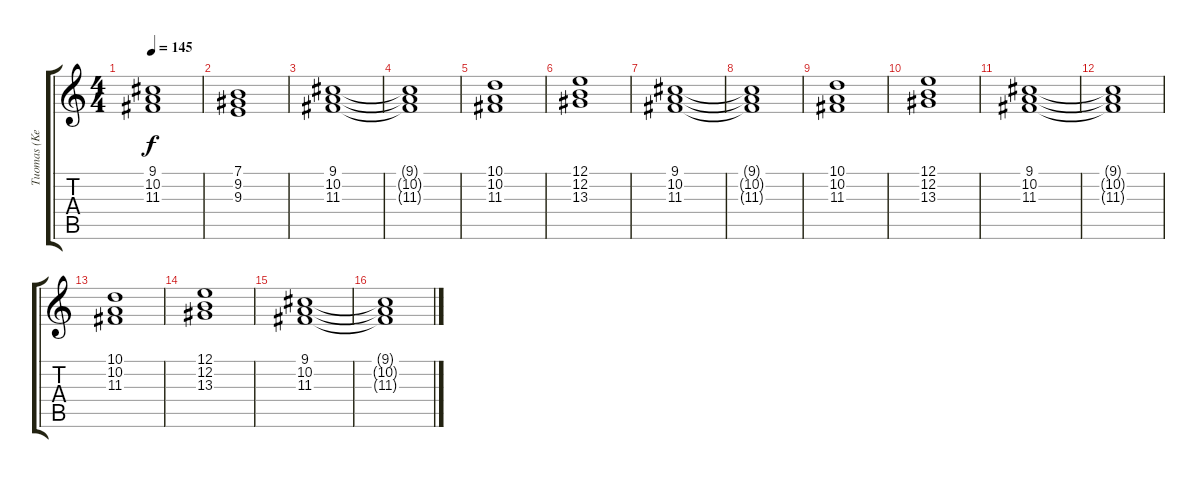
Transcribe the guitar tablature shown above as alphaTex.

\track ("Tuomas (Keyboard 1)" "Tuomas (Ke") {instrument stringensemble1}
\staff {score tabs}
\tuning (E4 B3 G3 D3 A2 E2) {hide}
\ts (4 4)
\tempo 145
\clef g2
\ks c
(9.1 10.2 11.3).1{dy f} |
(7.1 9.2 9.3).1 |
(9.1 10.2 11.3).1 |
(9.1{t} 10.2{t} 11.3{t}).1 |
(10.1 10.2 11.3).1 |
(12.1 12.2 13.3).1 |
(9.1 10.2 11.3).1 |
(9.1{t} 10.2{t} 11.3{t}).1 |
(10.1 10.2 11.3).1 |
(12.1 12.2 13.3).1 |
(9.1 10.2 11.3).1 |
(9.1{t} 10.2{t} 11.3{t}).1 |
(10.1 10.2 11.3).1 |
(12.1 12.2 13.3).1 |
(9.1 10.2 11.3).1 |
(9.1{t} 10.2{t} 11.3{t}).1
